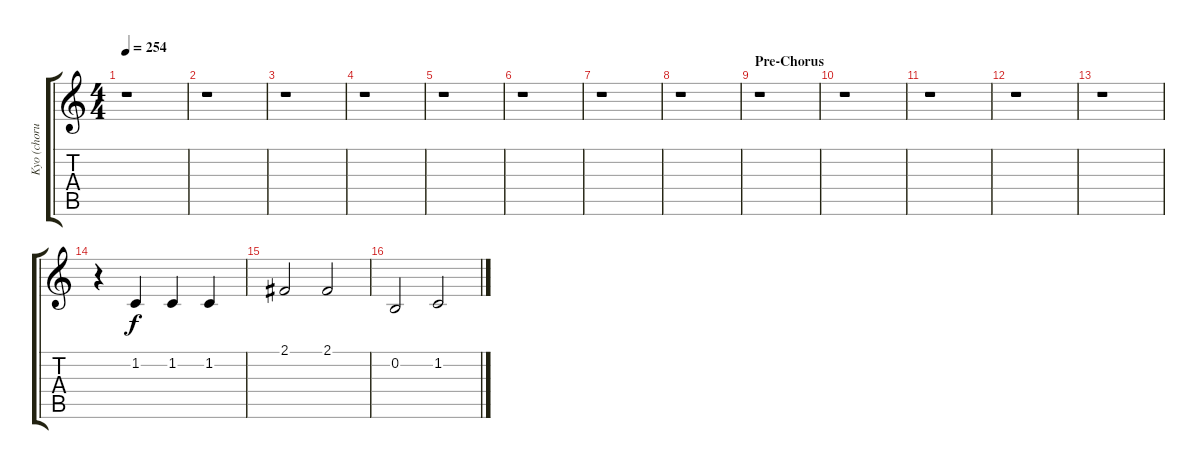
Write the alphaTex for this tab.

\track ("Kyo (chorus)" "Kyo (choru") {instrument altosax}
\staff {score tabs}
\tuning (E4 B3 G3 D3 A2 E2) {hide}
\ts (4 4)
\tempo 254
\clef g2
\ks c
r.1{dy f} |
r.1 |
r.1 |
r.1 |
r.1 |
r.1 |
r.1 |
r.1 |
\section ("" "Pre-Chorus")
r.1 |
r.1 |
r.1 |
r.1 |
r.1 |
r.4 1.2.4 1.2.4 1.2.4 |
2.1.2 2.1.2 |
0.2.2 1.2.2
